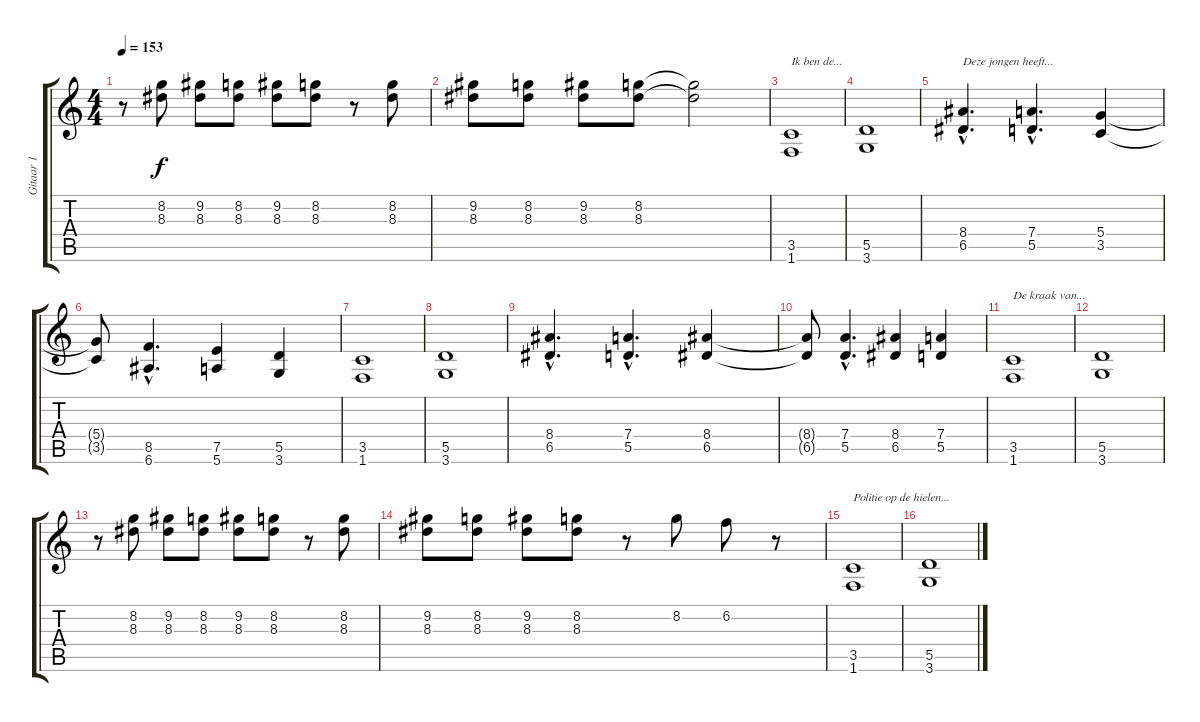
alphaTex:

\track ("Gitaar 1" "Gitaar 1") {instrument distortionguitar}
\staff {score tabs}
\tuning (E4 B3 G3 D3 A2 E2) {hide}
\ts (4 4)
\tempo 153
\clef g2
\ks c
r.8{dy f} (8.2 8.3).8 (9.2 8.3).8 (8.2 8.3).8 (9.2 8.3).8 (8.2 8.3).8 r.8 (8.2 8.3).8 |
(9.2 8.3).8 (8.2 8.3).8 (9.2 8.3).8 (8.2 8.3).8 (8.2{t} 8.3{t}).2 |
(3.5 1.6).1{txt "Ik ben de..."} |
(5.5 3.6).1 |
(8.4{hac} 6.5{hac}).4{d txt "Deze jongen heeft..."} (7.4{hac} 5.5{hac}).4{d} (5.4 3.5).4 |
(5.4{t} 3.5{t}).8 (8.5{hac} 6.6{hac}).4{d} (7.5 5.6).4 (5.5 3.6).4 |
(3.5 1.6).1 |
(5.5 3.6).1 |
(8.4{hac} 6.5{hac}).4{d} (7.4{hac} 5.5{hac}).4{d} (8.4 6.5).4 |
(8.4{t} 6.5{t}).8 (7.4{hac} 5.5{hac}).4{d} (8.4 6.5).4 (7.4 5.5).4 |
(3.5 1.6).1{txt "De kraak van..."} |
(5.5 3.6).1 |
r.8 (8.2 8.3).8 (9.2 8.3).8 (8.2 8.3).8 (9.2 8.3).8 (8.2 8.3).8 r.8 (8.2 8.3).8 |
(9.2 8.3).8 (8.2 8.3).8 (9.2 8.3).8 (8.2 8.3).8 r.8 8.2.8 6.2.8 r.8 |
(3.5 1.6).1{txt "Politie op de hielen..."} |
(5.5 3.6).1
